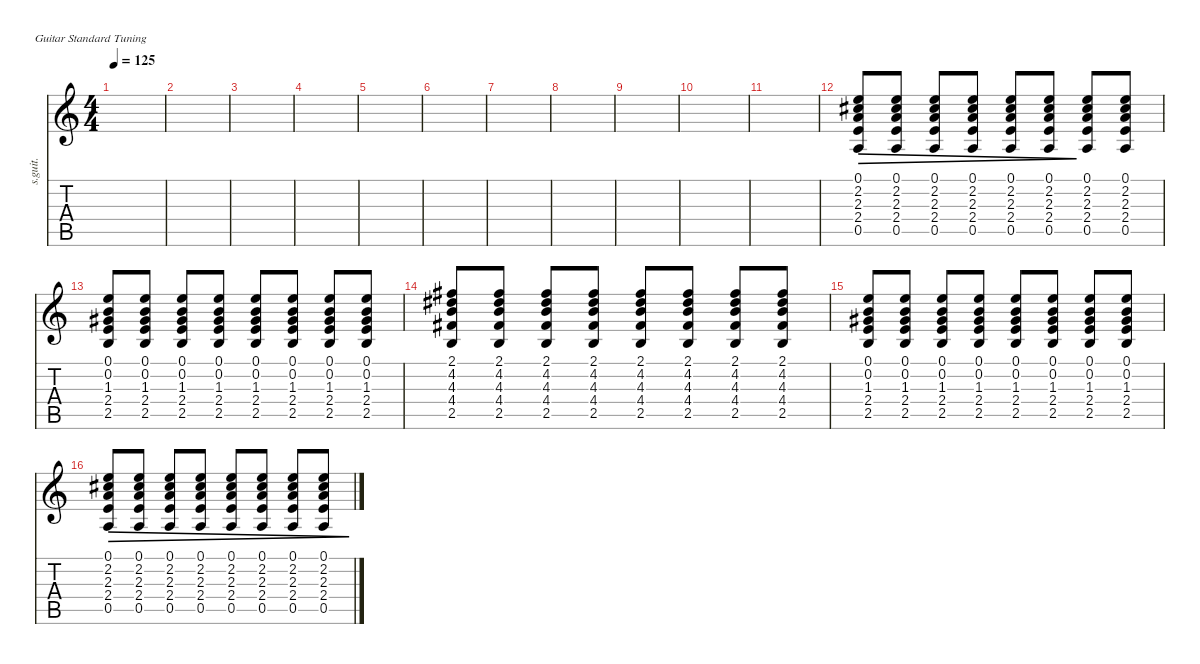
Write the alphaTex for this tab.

\defaultSystemsLayout 4
\hideDynamics
\bracketExtendMode nobrackets
\otherSystemsTrackNameOrientation horizontal
\track ("Steel Guitar" "s.guit.") {instrument acousticguitarsteel}
\staff {score tabs}
\tuning (E4 B3 G3 D3 A2 E2)
\ts (4 4)
\tempo 125
\clef g2
\ks c
|
|
|
|
|
|
|
|
|
|
|
(2.2 2.3 2.4 0.1 0.5).8{dec} (2.2 2.3 2.4 0.1 0.5).8{dec} (2.2 2.3 2.4 0.1 0.5).8{dec} (2.2 2.3 2.4 0.1 0.5).8{dec} (2.2 2.3 2.4 0.1 0.5).8{dec} (2.2 2.3 2.4 0.1 0.5).8{dec} (2.2 2.3 2.4 0.1 0.5).8 (2.2 2.3 2.4 0.1 0.5).8 |
(1.3 2.4 2.5 0.2 0.1).8 (1.3 2.4 2.5 0.2 0.1).8 (1.3 2.4 2.5 0.2 0.1).8 (1.3 2.4 2.5 0.2 0.1).8 (1.3 2.4 2.5 0.2 0.1).8 (1.3 2.4 2.5 0.2 0.1).8 (1.3 2.4 2.5 0.2 0.1).8 (1.3 2.4 2.5 0.2 0.1).8 |
(4.2 4.3 4.4 2.1 2.5).8 (4.2 4.3 4.4 2.1 2.5).8 (4.2 4.3 4.4 2.1 2.5).8 (4.2 4.3 4.4 2.1 2.5).8 (4.2 4.3 4.4 2.1 2.5).8 (4.2 4.3 4.4 2.1 2.5).8 (4.2 4.3 4.4 2.1 2.5).8 (4.2 4.3 4.4 2.1 2.5).8 |
(1.3 2.4 2.5 0.2 0.1).8 (1.3 2.4 2.5 0.2 0.1).8 (1.3 2.4 2.5 0.2 0.1).8 (1.3 2.4 2.5 0.2 0.1).8 (1.3 2.4 2.5 0.2 0.1).8 (1.3 2.4 2.5 0.2 0.1).8 (1.3 2.4 2.5 0.2 0.1).8 (1.3 2.4 2.5 0.2 0.1).8 |
(2.2 2.3 2.4 0.1 0.5).8{dec} (2.2 2.3 2.4 0.1 0.5).8{dec} (2.2 2.3 2.4 0.1 0.5).8{dec} (2.2 2.3 2.4 0.1 0.5).8{dec} (2.2 2.3 2.4 0.1 0.5).8{dec} (2.2 2.3 2.4 0.1 0.5).8{dec} (2.2 2.3 2.4 0.1 0.5).8{dec} (2.2 2.3 2.4 0.1 0.5).8{dec}
